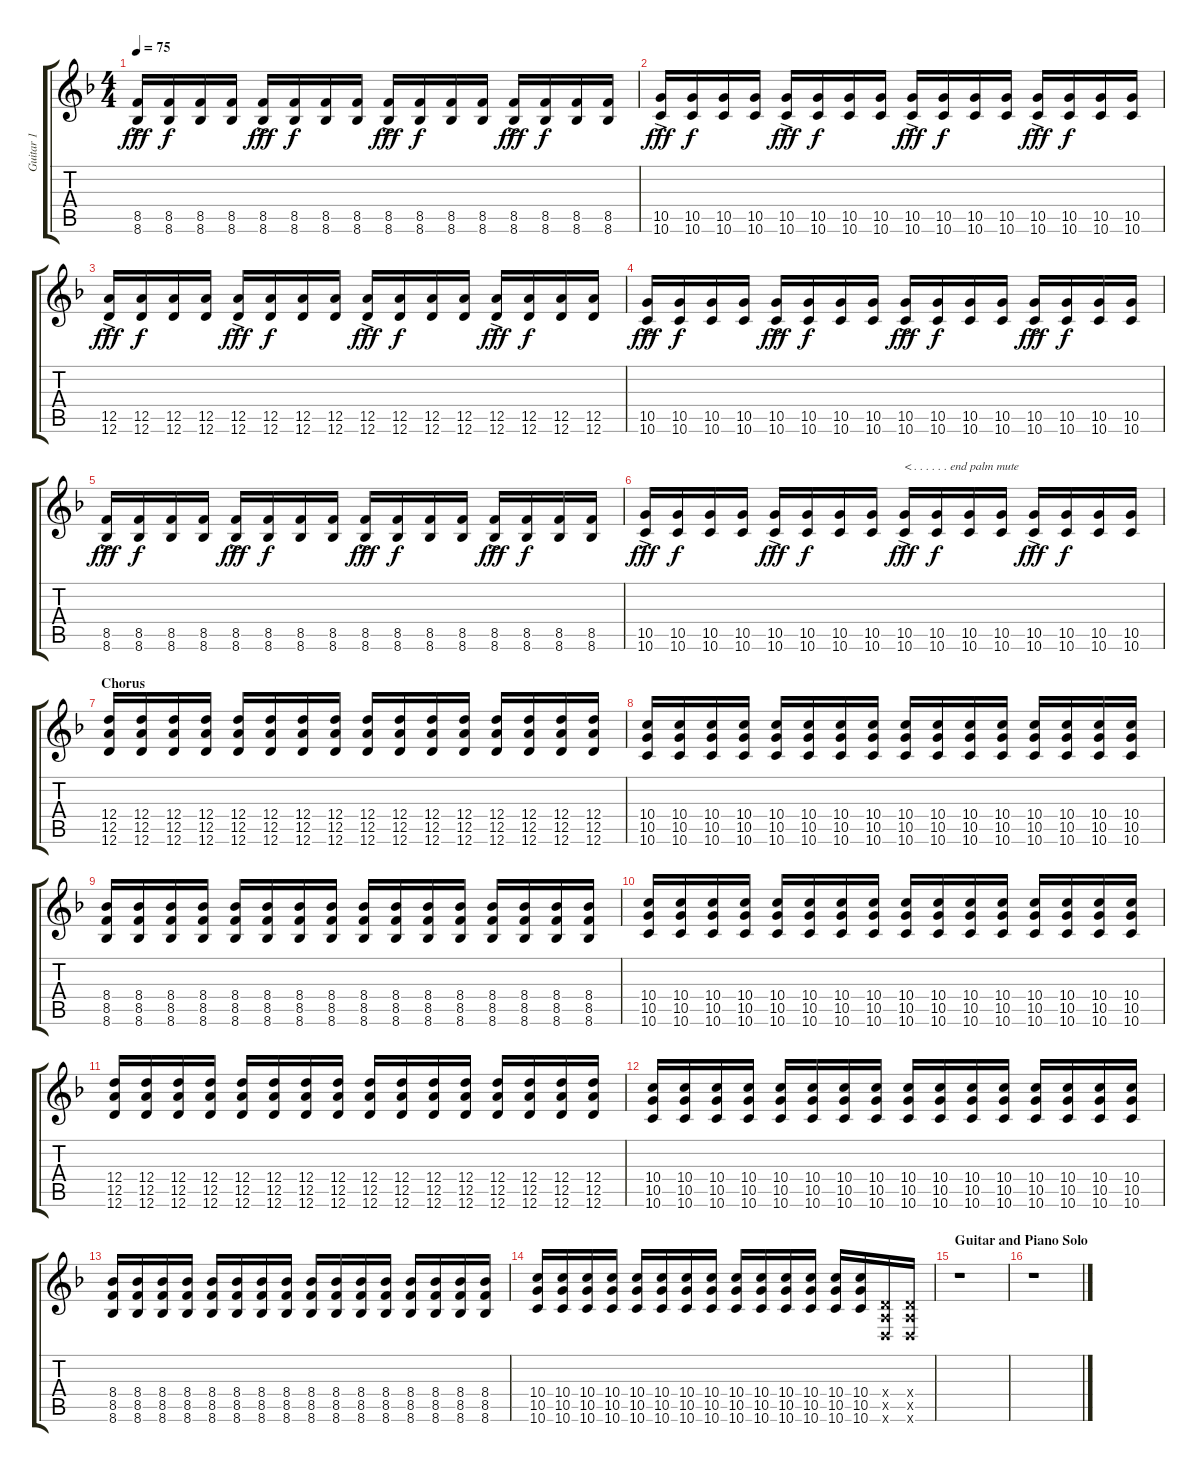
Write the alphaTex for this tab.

\track ("Guitar 1" "Guitar 1") {instrument distortionguitar}
\staff {score tabs}
\tuning (E4 B3 G3 D3 A2 D2) {hide}
\ts (4 4)
\tempo 75
\clef g2
\ks dminor
(8.5{ac} 8.6).16{dy fff} (8.5 8.6).16{dy f} (8.5 8.6).16 (8.5 8.6).16 (8.5{ac} 8.6).16{dy fff} (8.5 8.6).16{dy f} (8.5 8.6).16 (8.5 8.6).16 (8.5{ac} 8.6).16{dy fff} (8.5 8.6).16{dy f} (8.5 8.6).16 (8.5 8.6).16 (8.5{ac} 8.6).16{dy fff} (8.5 8.6).16{dy f} (8.5 8.6).16 (8.5 8.6).16 |
(10.5{ac} 10.6).16{dy fff} (10.5 10.6).16{dy f} (10.5 10.6).16 (10.5 10.6).16 (10.5{ac} 10.6).16{dy fff} (10.5 10.6).16{dy f} (10.5 10.6).16 (10.5 10.6).16 (10.5{ac} 10.6).16{dy fff} (10.5 10.6).16{dy f} (10.5 10.6).16 (10.5 10.6).16 (10.5{ac} 10.6).16{dy fff} (10.5 10.6).16{dy f} (10.5 10.6).16 (10.5 10.6).16 |
(12.5{ac} 12.6).16{dy fff} (12.5 12.6).16{dy f} (12.5 12.6).16 (12.5 12.6).16 (12.5{ac} 12.6).16{dy fff} (12.5 12.6).16{dy f} (12.5 12.6).16 (12.5 12.6).16 (12.5{ac} 12.6).16{dy fff} (12.5 12.6).16{dy f} (12.5 12.6).16 (12.5 12.6).16 (12.5{ac} 12.6).16{dy fff} (12.5 12.6).16{dy f} (12.5 12.6).16 (12.5 12.6).16 |
(10.5{ac} 10.6).16{dy fff} (10.5 10.6).16{dy f} (10.5 10.6).16 (10.5 10.6).16 (10.5{ac} 10.6).16{dy fff} (10.5 10.6).16{dy f} (10.5 10.6).16 (10.5 10.6).16 (10.5{ac} 10.6).16{dy fff} (10.5 10.6).16{dy f} (10.5 10.6).16 (10.5 10.6).16 (10.5{ac} 10.6).16{dy fff} (10.5 10.6).16{dy f} (10.5 10.6).16 (10.5 10.6).16 |
(8.5{ac} 8.6).16{dy fff} (8.5 8.6).16{dy f} (8.5 8.6).16 (8.5 8.6).16 (8.5{ac} 8.6).16{dy fff} (8.5 8.6).16{dy f} (8.5 8.6).16 (8.5 8.6).16 (8.5{ac} 8.6).16{dy fff} (8.5 8.6).16{dy f} (8.5 8.6).16 (8.5 8.6).16 (8.5{ac} 8.6).16{dy fff} (8.5 8.6).16{dy f} (8.5 8.6).16 (8.5 8.6).16 |
(10.5{ac} 10.6).16{dy fff} (10.5 10.6).16{dy f} (10.5 10.6).16 (10.5 10.6).16 (10.5{ac} 10.6).16{dy fff} (10.5 10.6).16{dy f} (10.5 10.6).16 (10.5 10.6).16 (10.5{ac} 10.6).16{txt "< . . . . . . end palm mute" dy fff} (10.5 10.6).16{dy f} (10.5 10.6).16 (10.5 10.6).16 (10.5{ac} 10.6).16{dy fff} (10.5 10.6).16{dy f} (10.5 10.6).16 (10.5 10.6).16 |
\section ("" "Chorus")
(12.4 12.5 12.6).16{instrument distortionguitar} (12.4 12.5 12.6).16 (12.4 12.5 12.6).16 (12.4 12.5 12.6).16 (12.4 12.5 12.6).16 (12.4 12.5 12.6).16 (12.4 12.5 12.6).16 (12.4 12.5 12.6).16 (12.4 12.5 12.6).16 (12.4 12.5 12.6).16 (12.4 12.5 12.6).16 (12.4 12.5 12.6).16 (12.4 12.5 12.6).16 (12.4 12.5 12.6).16 (12.4 12.5 12.6).16 (12.4 12.5 12.6).16 |
(10.4 10.5 10.6).16 (10.4 10.5 10.6).16 (10.4 10.5 10.6).16 (10.4 10.5 10.6).16 (10.4 10.5 10.6).16 (10.4 10.5 10.6).16 (10.4 10.5 10.6).16 (10.4 10.5 10.6).16 (10.4 10.5 10.6).16 (10.4 10.5 10.6).16 (10.4 10.5 10.6).16 (10.4 10.5 10.6).16 (10.4 10.5 10.6).16 (10.4 10.5 10.6).16 (10.4 10.5 10.6).16 (10.4 10.5 10.6).16 |
(8.4 8.5 8.6).16 (8.4 8.5 8.6).16 (8.4 8.5 8.6).16 (8.4 8.5 8.6).16 (8.4 8.5 8.6).16 (8.4 8.5 8.6).16 (8.4 8.5 8.6).16 (8.4 8.5 8.6).16 (8.4 8.5 8.6).16 (8.4 8.5 8.6).16 (8.4 8.5 8.6).16 (8.4 8.5 8.6).16 (8.4 8.5 8.6).16 (8.4 8.5 8.6).16 (8.4 8.5 8.6).16 (8.4 8.5 8.6).16 |
(10.4 10.5 10.6).16 (10.4 10.5 10.6).16 (10.4 10.5 10.6).16 (10.4 10.5 10.6).16 (10.4 10.5 10.6).16 (10.4 10.5 10.6).16 (10.4 10.5 10.6).16 (10.4 10.5 10.6).16 (10.4 10.5 10.6).16 (10.4 10.5 10.6).16 (10.4 10.5 10.6).16 (10.4 10.5 10.6).16 (10.4 10.5 10.6).16 (10.4 10.5 10.6).16 (10.4 10.5 10.6).16 (10.4 10.5 10.6).16 |
(12.4 12.5 12.6).16 (12.4 12.5 12.6).16 (12.4 12.5 12.6).16 (12.4 12.5 12.6).16 (12.4 12.5 12.6).16 (12.4 12.5 12.6).16 (12.4 12.5 12.6).16 (12.4 12.5 12.6).16 (12.4 12.5 12.6).16 (12.4 12.5 12.6).16 (12.4 12.5 12.6).16 (12.4 12.5 12.6).16 (12.4 12.5 12.6).16 (12.4 12.5 12.6).16 (12.4 12.5 12.6).16 (12.4 12.5 12.6).16 |
(10.4 10.5 10.6).16 (10.4 10.5 10.6).16 (10.4 10.5 10.6).16 (10.4 10.5 10.6).16 (10.4 10.5 10.6).16 (10.4 10.5 10.6).16 (10.4 10.5 10.6).16 (10.4 10.5 10.6).16 (10.4 10.5 10.6).16 (10.4 10.5 10.6).16 (10.4 10.5 10.6).16 (10.4 10.5 10.6).16 (10.4 10.5 10.6).16 (10.4 10.5 10.6).16 (10.4 10.5 10.6).16 (10.4 10.5 10.6).16 |
(8.4 8.5 8.6).16 (8.4 8.5 8.6).16 (8.4 8.5 8.6).16 (8.4 8.5 8.6).16 (8.4 8.5 8.6).16 (8.4 8.5 8.6).16 (8.4 8.5 8.6).16 (8.4 8.5 8.6).16 (8.4 8.5 8.6).16 (8.4 8.5 8.6).16 (8.4 8.5 8.6).16 (8.4 8.5 8.6).16 (8.4 8.5 8.6).16 (8.4 8.5 8.6).16 (8.4 8.5 8.6).16 (8.4 8.5 8.6).16 |
(10.4 10.5 10.6).16 (10.4 10.5 10.6).16 (10.4 10.5 10.6).16 (10.4 10.5 10.6).16 (10.4 10.5 10.6).16 (10.4 10.5 10.6).16 (10.4 10.5 10.6).16 (10.4 10.5 10.6).16 (10.4 10.5 10.6).16 (10.4 10.5 10.6).16 (10.4 10.5 10.6).16 (10.4 10.5 10.6).16 (10.4 10.5 10.6).16 (10.4 10.5 10.6).16 (0.4{x} 0.5{x} 0.6{x}).16 (0.4{x} 0.5{x} 0.6{x}).16 |
\section ("" "Guitar and Piano Solo")
r.1 |
r.1
